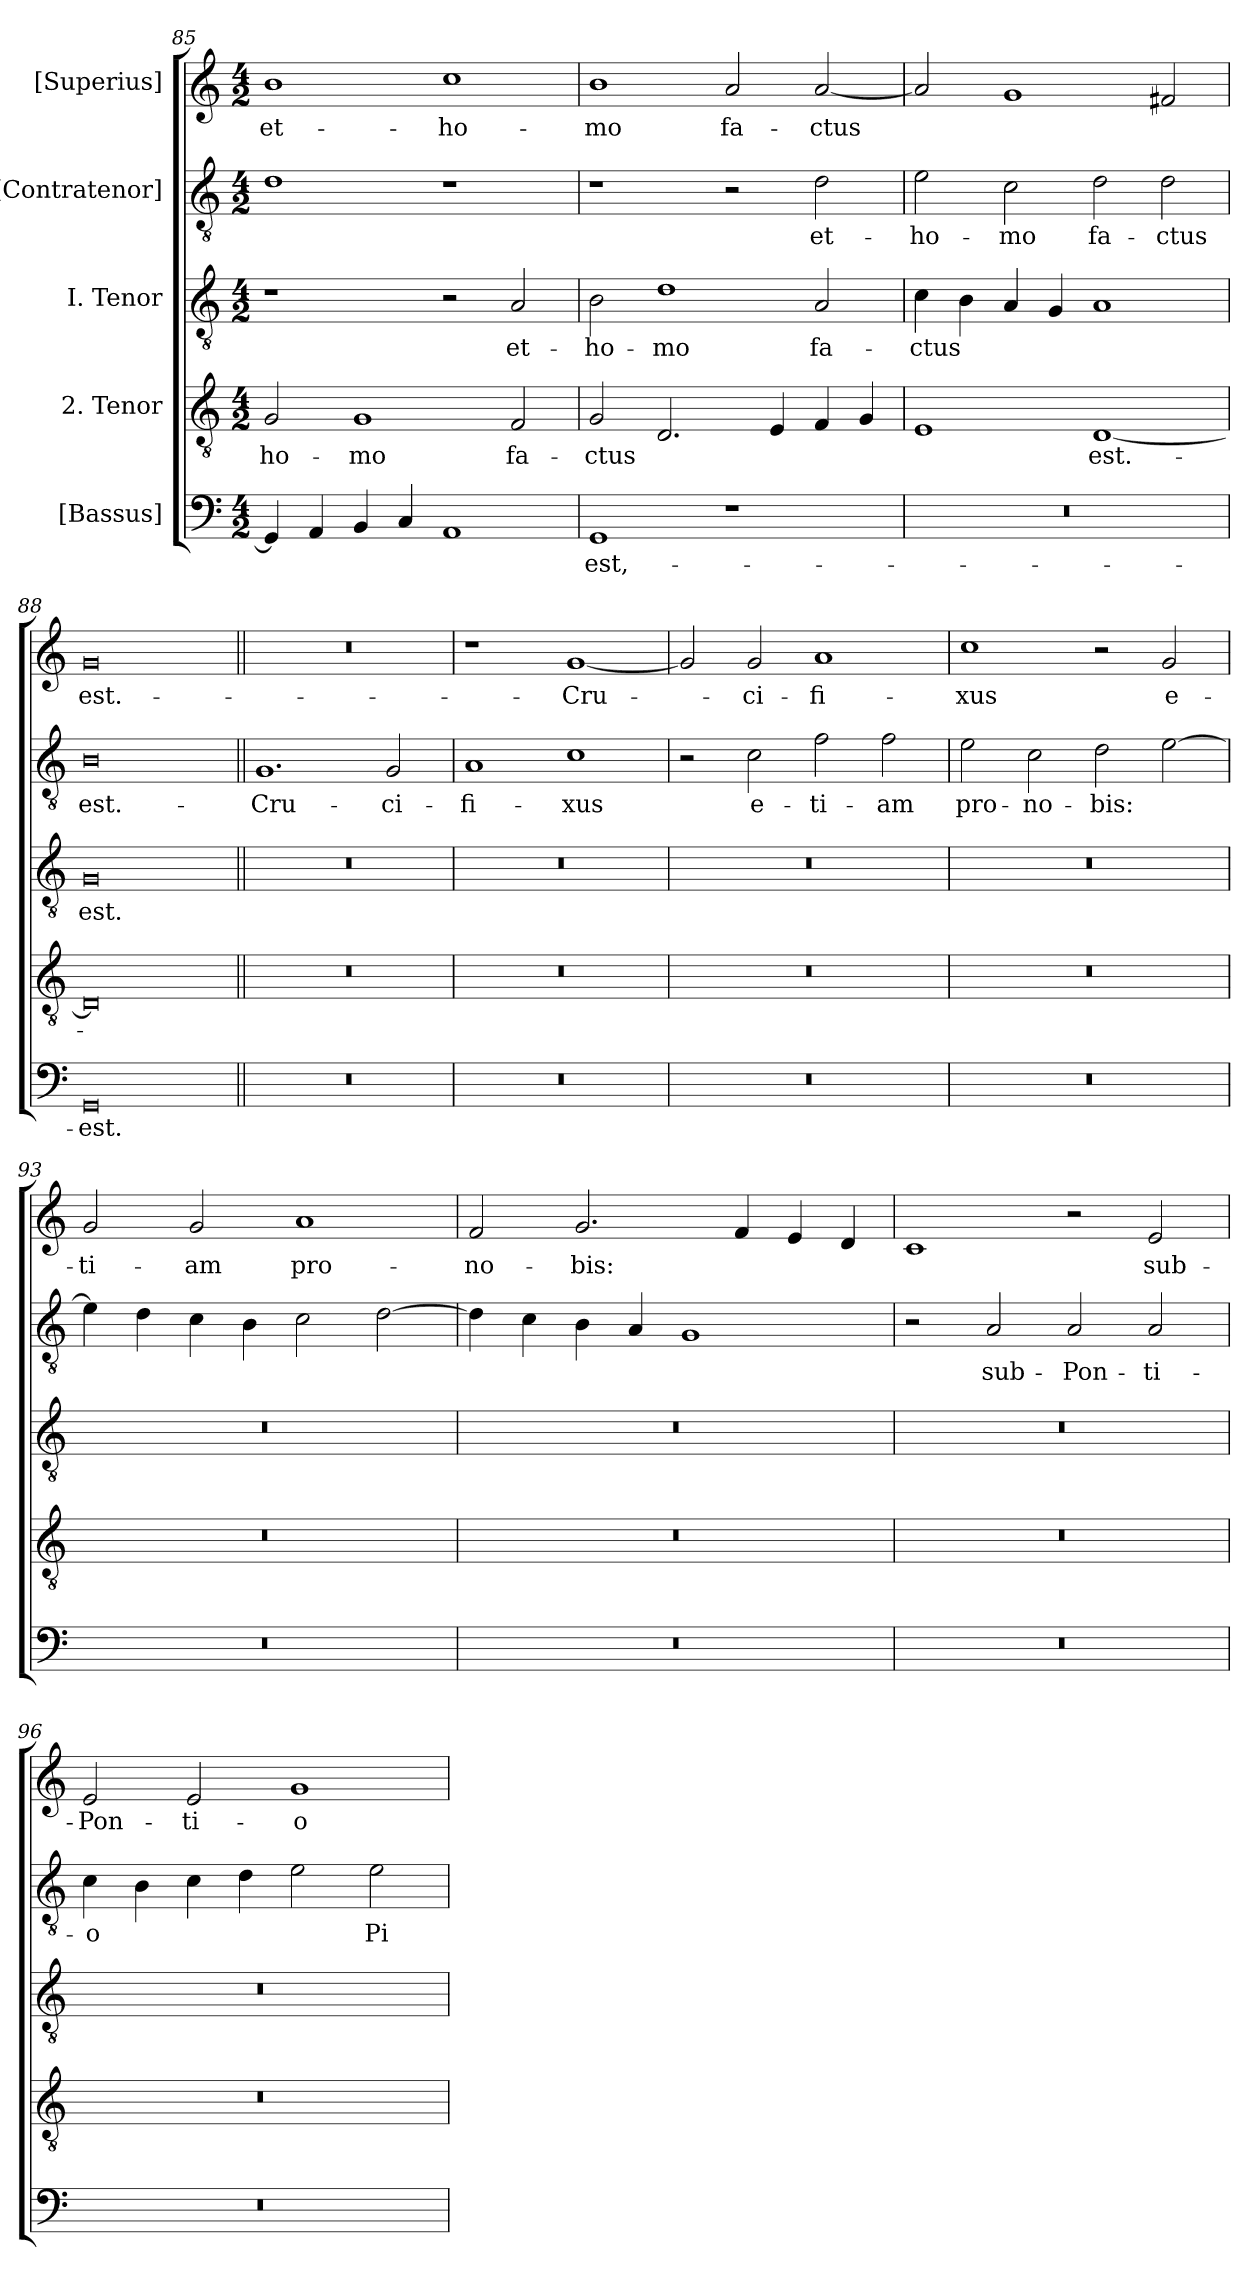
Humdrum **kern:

**kern	**text	**kern	**text	**kern	**text	**kern	**text	**kern	**text
*part5	*part5	*part4	*part4	*part3	*part3	*part2	*part2	*part1	*part1
*staff5	*staff5	*staff4	*staff4	*staff3	*staff3	*staff2	*staff2	*staff1	*staff1
*I"[Bassus]	*	*I"2. Tenor	*	*I"I. Tenor	*	*I"[Contratenor]	*	*I"[Superius]	*
*clefF4	*	*clefGv2	*	*clefGv2	*	*clefGv2	*	*clefG2	*
*k[]	*	*k[]	*	*k[]	*	*k[]	*	*k[]	*
*M4/2	*	*M4/2	*	*M4/2	*	*M4/2	*	*M4/2	*
=85	=85	=85	=85	=85	=85	=85	=85	=85	=85
4GG/]	.	2G/	ho-	1r	.	1d\	.	1b\	et-
4AA/	.	.	.	.	.	.	.	.	.
4BB/	.	1G/	-mo	.	.	.	.	.	.
4C/	.	.	.	.	.	.	.	.	.
1AA/	.	.	.	2r	.	1r	.	1cc\	ho-
.	.	2F/	fa-	2A/	et-	.	.	.	.
=86	=86	=86	=86	=86	=86	=86	=86	=86	=86
1GG/	est,-	2G/	-ctus	2B\	ho-	1r	.	1b\	-mo
.	.	2.D/	.	1d\	-mo	.	.	.	.
1r	.	.	.	.	.	2r	.	2a/	fa-
.	.	4E/	.	.	.	.	.	.	.
.	.	4F/	.	2A/	fa-	2d\	et-	[2a/	-ctus
.	.	4G/	.	.	.	.	.	.	.
=87	=87	=87	=87	=87	=87	=87	=87	=87	=87
0r	.	1E/	.	4c\	-ctus	2e\	ho-	2a/]	.
.	.	.	.	4B\	.	.	.	.	.
.	.	.	.	4A/	.	2c\	-mo	1g/	.
.	.	.	.	4G/	.	.	.	.	.
.	.	[1D/	est.-	1A/	.	2d\	fa-	.	.
.	.	.	.	.	.	2d\	-ctus	2f#X/	.
=88	=88	=88	=88	=88	=88	=88	=88	=88	=88
0GG/	est.-	0D/]	.	0G/	est.-	0B\	est.-	0g/	est.-
=89||	=89||	=89||	=89||	=89||	=89||	=89||	=89||	=89||	=89||
0r	.	0r	.	0r	.	1.G/	Cru-	0r	.
.	.	.	.	.	.	2G/	-ci-	.	.
=90	=90	=90	=90	=90	=90	=90	=90	=90	=90
0r	.	0r	.	0r	.	1A/	-fi-	1r	.
.	.	.	.	.	.	1c\	-xus	[1g/	Cru-
=91	=91	=91	=91	=91	=91	=91	=91	=91	=91
0r	.	0r	.	0r	.	2r	.	2g/]	.
.	.	.	.	.	.	2c\	e-	2g/	-ci-
.	.	.	.	.	.	2f\	-ti-	1a/	-fi-
.	.	.	.	.	.	2f\	-am	.	.
=92	=92	=92	=92	=92	=92	=92	=92	=92	=92
0r	.	0r	.	0r	.	2e\	pro-	1cc\	-xus
.	.	.	.	.	.	2c\	no-	.	.
.	.	.	.	.	.	2d\	-bis:	2r	.
.	.	.	.	.	.	[2e\	.	2g/	e-
=93	=93	=93	=93	=93	=93	=93	=93	=93	=93
0r	.	0r	.	0r	.	4e\]	.	2g/	-ti-
.	.	.	.	.	.	4d\	.	.	.
.	.	.	.	.	.	4c\	.	2g/	-am
.	.	.	.	.	.	4B\	.	.	.
.	.	.	.	.	.	2c\	.	1a/	pro-
.	.	.	.	.	.	[2d\	.	.	.
=94	=94	=94	=94	=94	=94	=94	=94	=94	=94
0r	.	0r	.	0r	.	4d\]	.	2f/	no-
.	.	.	.	.	.	4c\	.	.	.
.	.	.	.	.	.	4B\	.	2.g/	-bis:
.	.	.	.	.	.	4A/	.	.	.
.	.	.	.	.	.	1G/	.	.	.
.	.	.	.	.	.	.	.	4f/	.
.	.	.	.	.	.	.	.	4e/	.
.	.	.	.	.	.	.	.	4d/	.
=95	=95	=95	=95	=95	=95	=95	=95	=95	=95
0r	.	0r	.	0r	.	2r	.	1c/	.
.	.	.	.	.	.	2A/	sub-	.	.
.	.	.	.	.	.	2A/	Pon-	2r	.
.	.	.	.	.	.	2A/	-ti-	2e/	sub-
=96	=96	=96	=96	=96	=96	=96	=96	=96	=96
0r	.	0r	.	0r	.	4c\	-o	2e/	Pon-
.	.	.	.	.	.	4B\	.	.	.
.	.	.	.	.	.	4c\	.	2e/	-ti-
.	.	.	.	.	.	4d\	.	.	.
.	.	.	.	.	.	2e\	.	1g/	-o
.	.	.	.	.	.	2e\	Pi-	.	.
=	=	=	=	=	=	=	=	=	=
*-	*-	*-	*-	*-	*-	*-	*-	*-	*-
